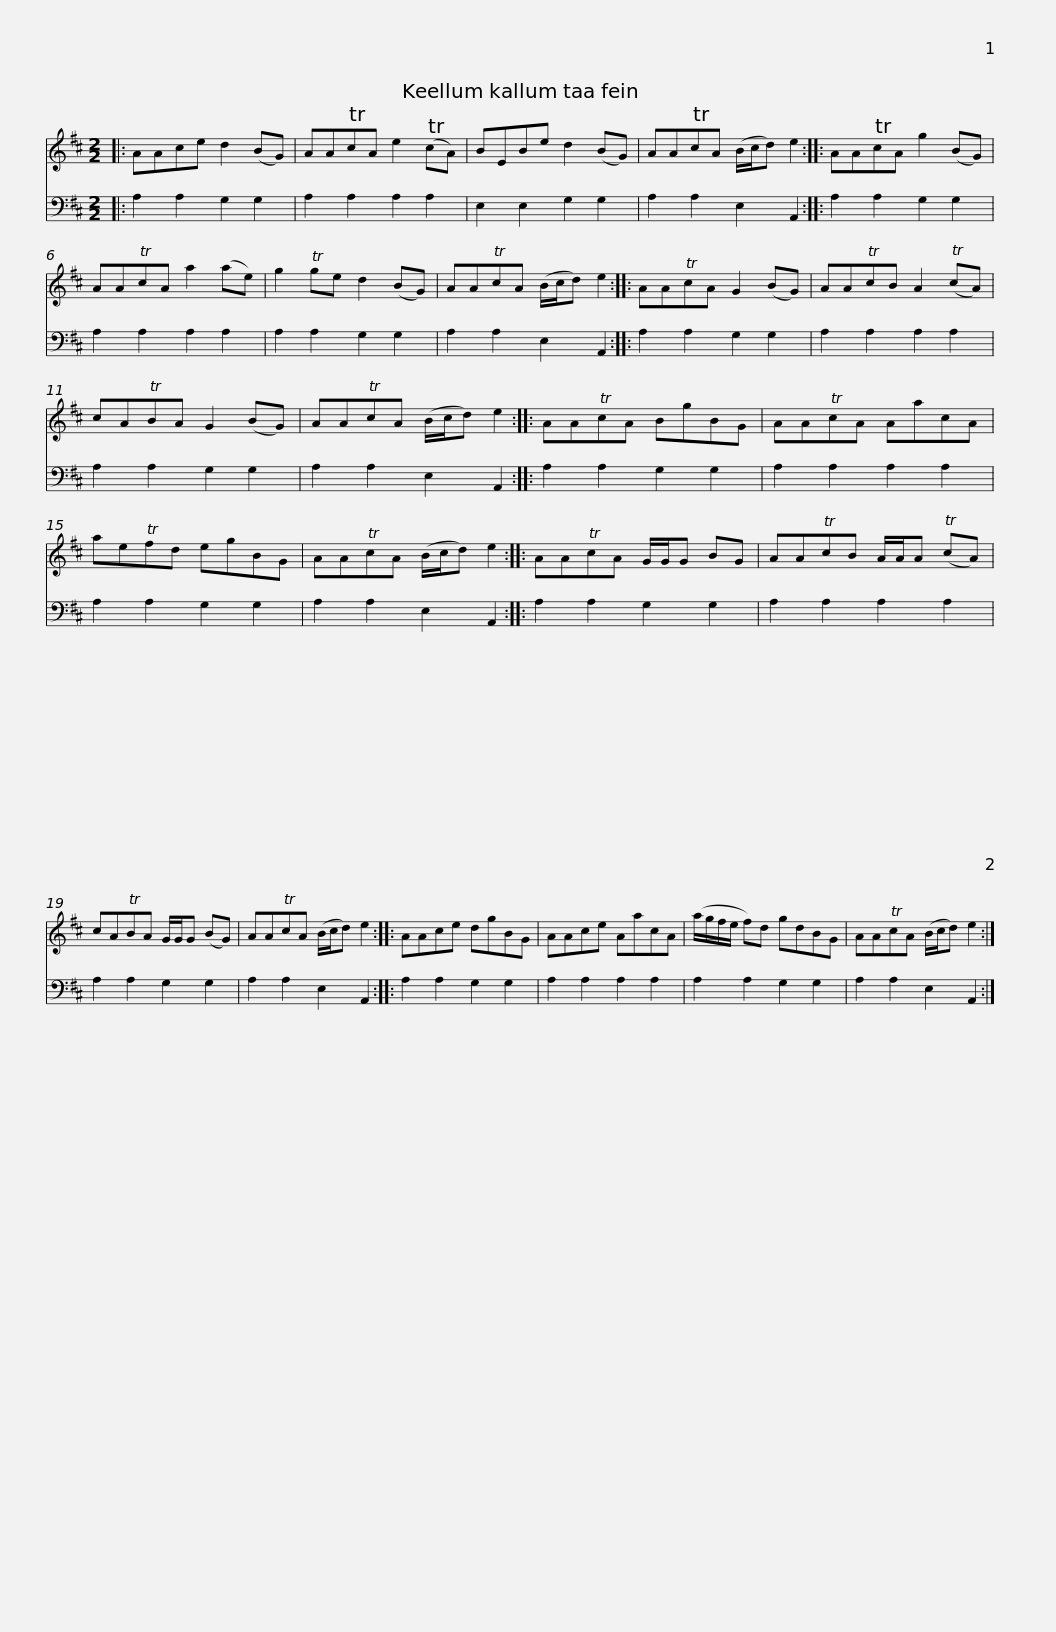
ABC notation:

X:1
%%score 1 2
L:1/8
M:2/2
I:linebreak $
K:D
V:1 treble
V:2 bass
V:1
|: AAce d2 (BG) | AATcA e2 (TcA) | BEBe d2 (BG) | AATcA (B/c/d) e2 :: AATcA g2 (BG) |$ %5
 AATcA a2 (ae) | g2 Tge d2 (BG) | AATcA (B/c/d) e2 :: AATcA G2 (BG) | AATcB A2 (TcA) | %10
 cATBA G2 (BG) |$ AATcA (B/c/d) e2 :: AATcA BgBG | AATcA AacA | aeTfd egBG | %15
 AATcA (B/c/d) e2 ::$ AATcA G/G/G BG | AATcB A/A/A (TcA) | cATBA G/G/G (BG) | AATcA (B/c/d) e2 :: %20
 AAce dgBG |$ AAce AacA | (a/g/f/e/ f)d gdBG | AATcA (B/c/d) e2 :| %24
V:2
|: A,2 A,2 G,2 G,2 | A,2 A,2 A,2 A,2 | E,2 E,2 G,2 G,2 | A,2 A,2 E,2 A,,2 :: A,2 A,2 G,2 G,2 |$ %5
 A,2 A,2 A,2 A,2 | A,2 A,2 G,2 G,2 | A,2 A,2 E,2 A,,2 :: A,2 A,2 G,2 G,2 | A,2 A,2 A,2 A,2 | %10
 A,2 A,2 G,2 G,2 |$ A,2 A,2 E,2 A,,2 :: A,2 A,2 G,2 G,2 | A,2 A,2 A,2 A,2 | A,2 A,2 G,2 G,2 | %15
 A,2 A,2 E,2 A,,2 ::$ A,2 A,2 G,2 G,2 | A,2 A,2 A,2 A,2 | A,2 A,2 G,2 G,2 | A,2 A,2 E,2 A,,2 :: %20
 A,2 A,2 G,2 G,2 |$ A,2 A,2 A,2 A,2 | A,2 A,2 G,2 G,2 | A,2 A,2 E,2 A,,2 :| %24
